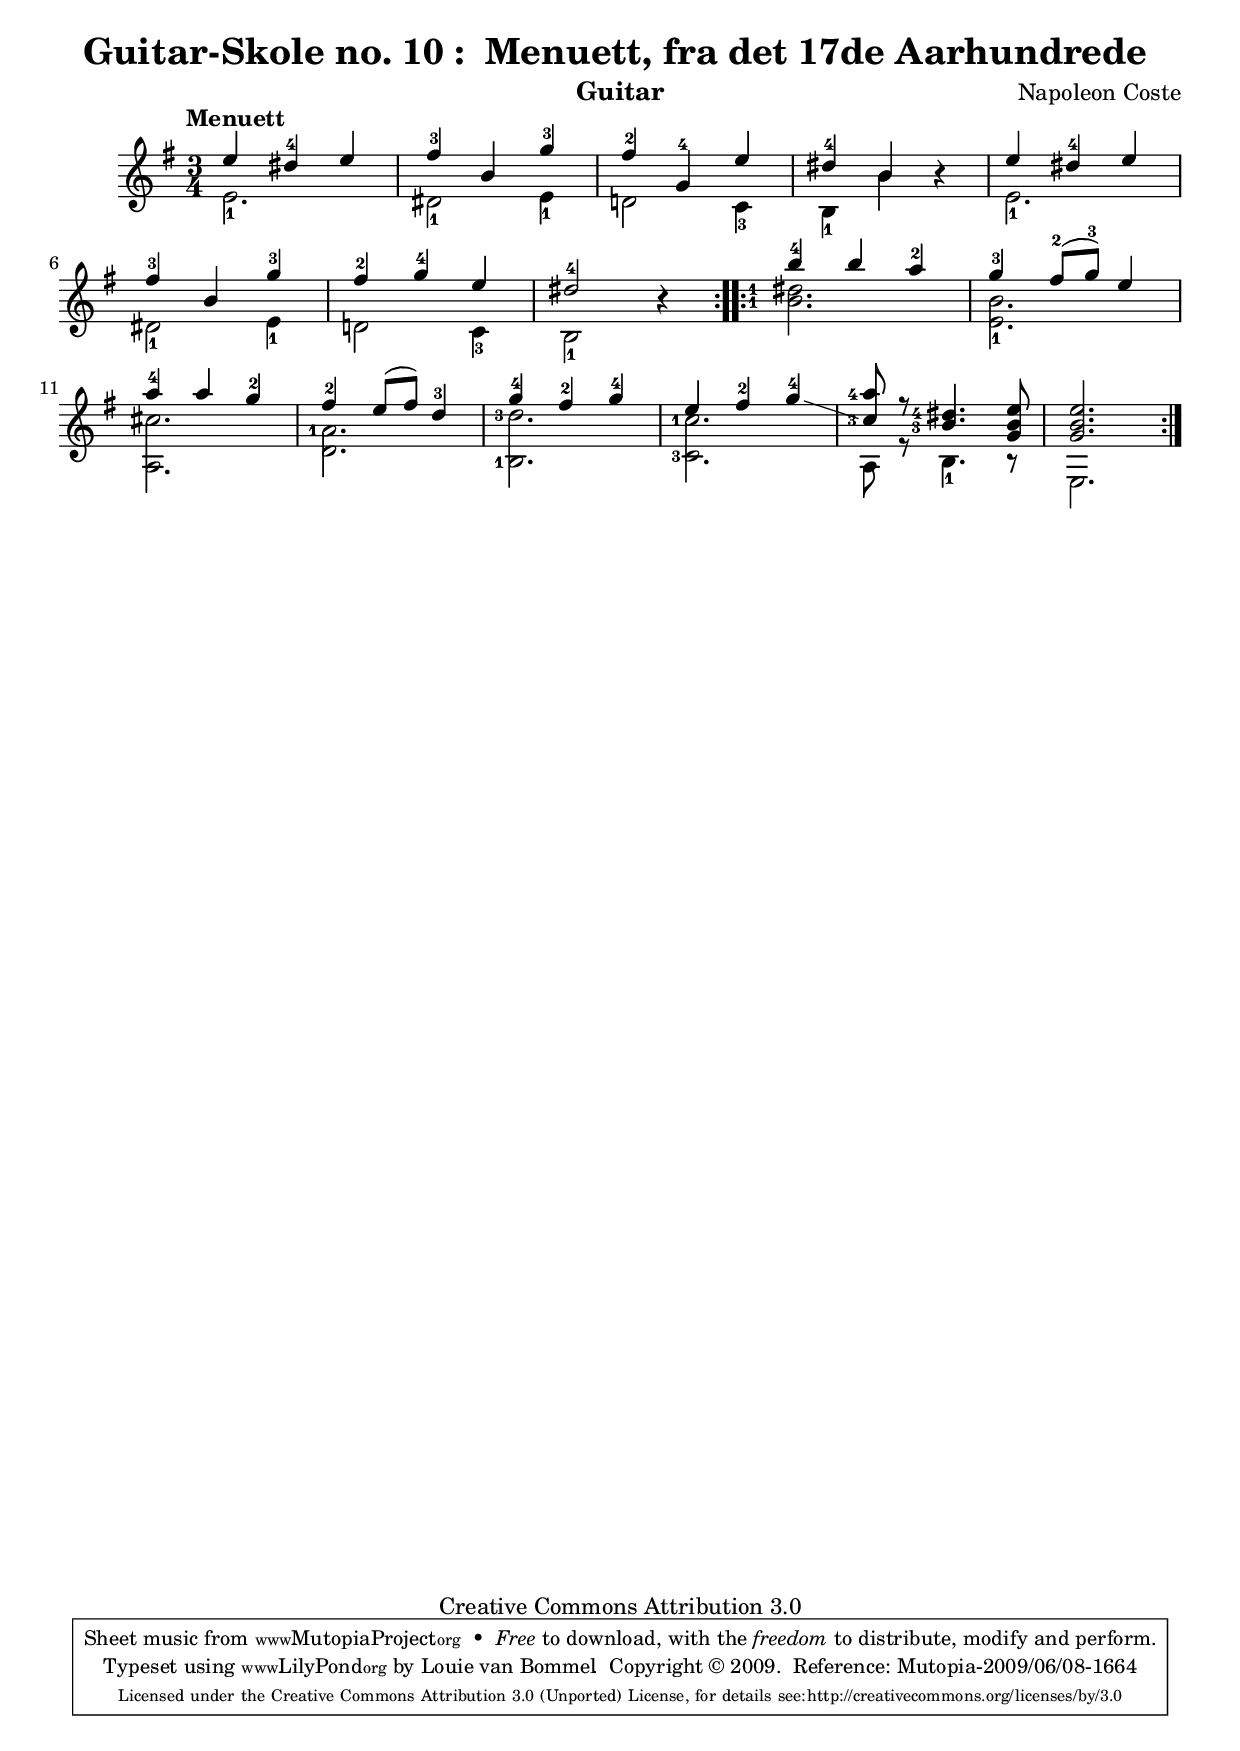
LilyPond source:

\version "2.12.2"
\header
{
  dedication = ""
  subtitle = ""
  subsubtitle = ""
  poet = ""
  instrument = "Guitar"
  meter = ""
  arranger = ""
  piece = ""
  opus = ""
  breakbefore = ##f
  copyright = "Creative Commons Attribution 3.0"
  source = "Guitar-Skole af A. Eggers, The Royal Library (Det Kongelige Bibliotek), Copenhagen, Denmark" 
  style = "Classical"
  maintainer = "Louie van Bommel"
  composer="Napoleon Coste"
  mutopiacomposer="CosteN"
  title="Guitar-Skole no. 10 :  Menuett, fra det 17de Aarhundrede "
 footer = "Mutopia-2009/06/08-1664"
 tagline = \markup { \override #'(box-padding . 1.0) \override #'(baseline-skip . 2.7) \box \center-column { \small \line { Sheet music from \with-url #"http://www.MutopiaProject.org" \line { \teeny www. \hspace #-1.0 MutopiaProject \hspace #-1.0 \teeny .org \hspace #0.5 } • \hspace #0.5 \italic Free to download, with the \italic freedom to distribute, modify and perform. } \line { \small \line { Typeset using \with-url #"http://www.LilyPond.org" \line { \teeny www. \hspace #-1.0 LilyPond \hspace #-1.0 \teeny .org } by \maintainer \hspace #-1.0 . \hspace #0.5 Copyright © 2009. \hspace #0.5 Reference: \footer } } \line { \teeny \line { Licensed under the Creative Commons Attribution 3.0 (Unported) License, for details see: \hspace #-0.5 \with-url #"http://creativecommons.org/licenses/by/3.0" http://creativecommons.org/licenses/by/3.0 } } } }
}
\include "generic-paper-section.ly"
\include "generic-layout-section.ly"
\include "guitar-skole-defines-section.ly"
%%%%%%%%%%%%%%%%%%%%%%%%%%%%%Start Music%%%%%%%%%%%%%%%

staffOneVoiceOneNotes =
\transpose c c'
{
  \key e \minor
  \time 3/4
  \tempo "Menuett" 4=130
  \transposition c'
  \repeat volta 2
  {
    %1
    e'4 dis'-4 e'
    %2
    fis'4-3 b g'4-3
    %3
    fis'-2 g-4 e'
    %4
    dis'-4 b b4\rest
    %5
    e' dis'-4 e' \myBreak

    %6
    fis'-3 b g'-3
    %7
    fis'-2 g'-4 e'
    %8
    dis'2-4 b4\rest
  }
  \repeat volta 2
  {
    %9
    b'4-4 b' a'-2
    %10
    g'-3 fis'8-2 (g'-3) e'4 \myBreak

    %11
    a'4-4 a' g'-2
    %12
    fis'-2 e'8 (fis') d'4-3
    %13
    g'4-4 fis'-2 g'-4
    %14
    e' fis'-2 g'-4\glissando
    %15
    % I want the c'-3 to glissando to b-3 this isn't working right!
    <c'-3 a'-4>8\glissando r8 <b-3 dis'-4>4. <g b e'>8
    %16
    <g b e'>2.
  }
}
staffOneVoiceTwoNotes =
\transpose c c'
{
  \transposition c'
  %1
  e2.-1
  %2
  dis2-1 e4-1
  %3
  d!2 c4-3
  %4
  b,4-1 b4 s4
  %5
  e2.-1

  %6
  dis2-1 e4-1
  %7
  d!2 c4-3
  %8
  b,2-1 s4
  %9
  \myMoveLeftPastSharp
  <b-1 dis'-1>2.
  %10
  <e b>2.-1

  %11
  <a, cis'>2.
  %12
  <d a-1>2.
  %13
  <b,-1 d'-3>2.
  %14
  <c-3 c'-1>2.
  %15
  a,8 r8 b,4.-1 r8
  %16
  e,2.
}
staffOneVoiceThreeNotes =
{
}
staffOneVoiceFourNotes =
{
}
staffTwoVoiceOneNotes =
{
}
staffTwoVoiceTwoNotes =
{
}
staffTwoVoiceThreeNotes =
{
}
staffTwoVoiceFourNotes =
{
}

myChords = \chordmode
{
}
myMainWords = \lyricmode
{
}

%%%%%%%%%%%%%%%%%%%%%%%%%%%%%End of Music%%%%%%%%%%%%%%

\include "generic-score-section.ly"
